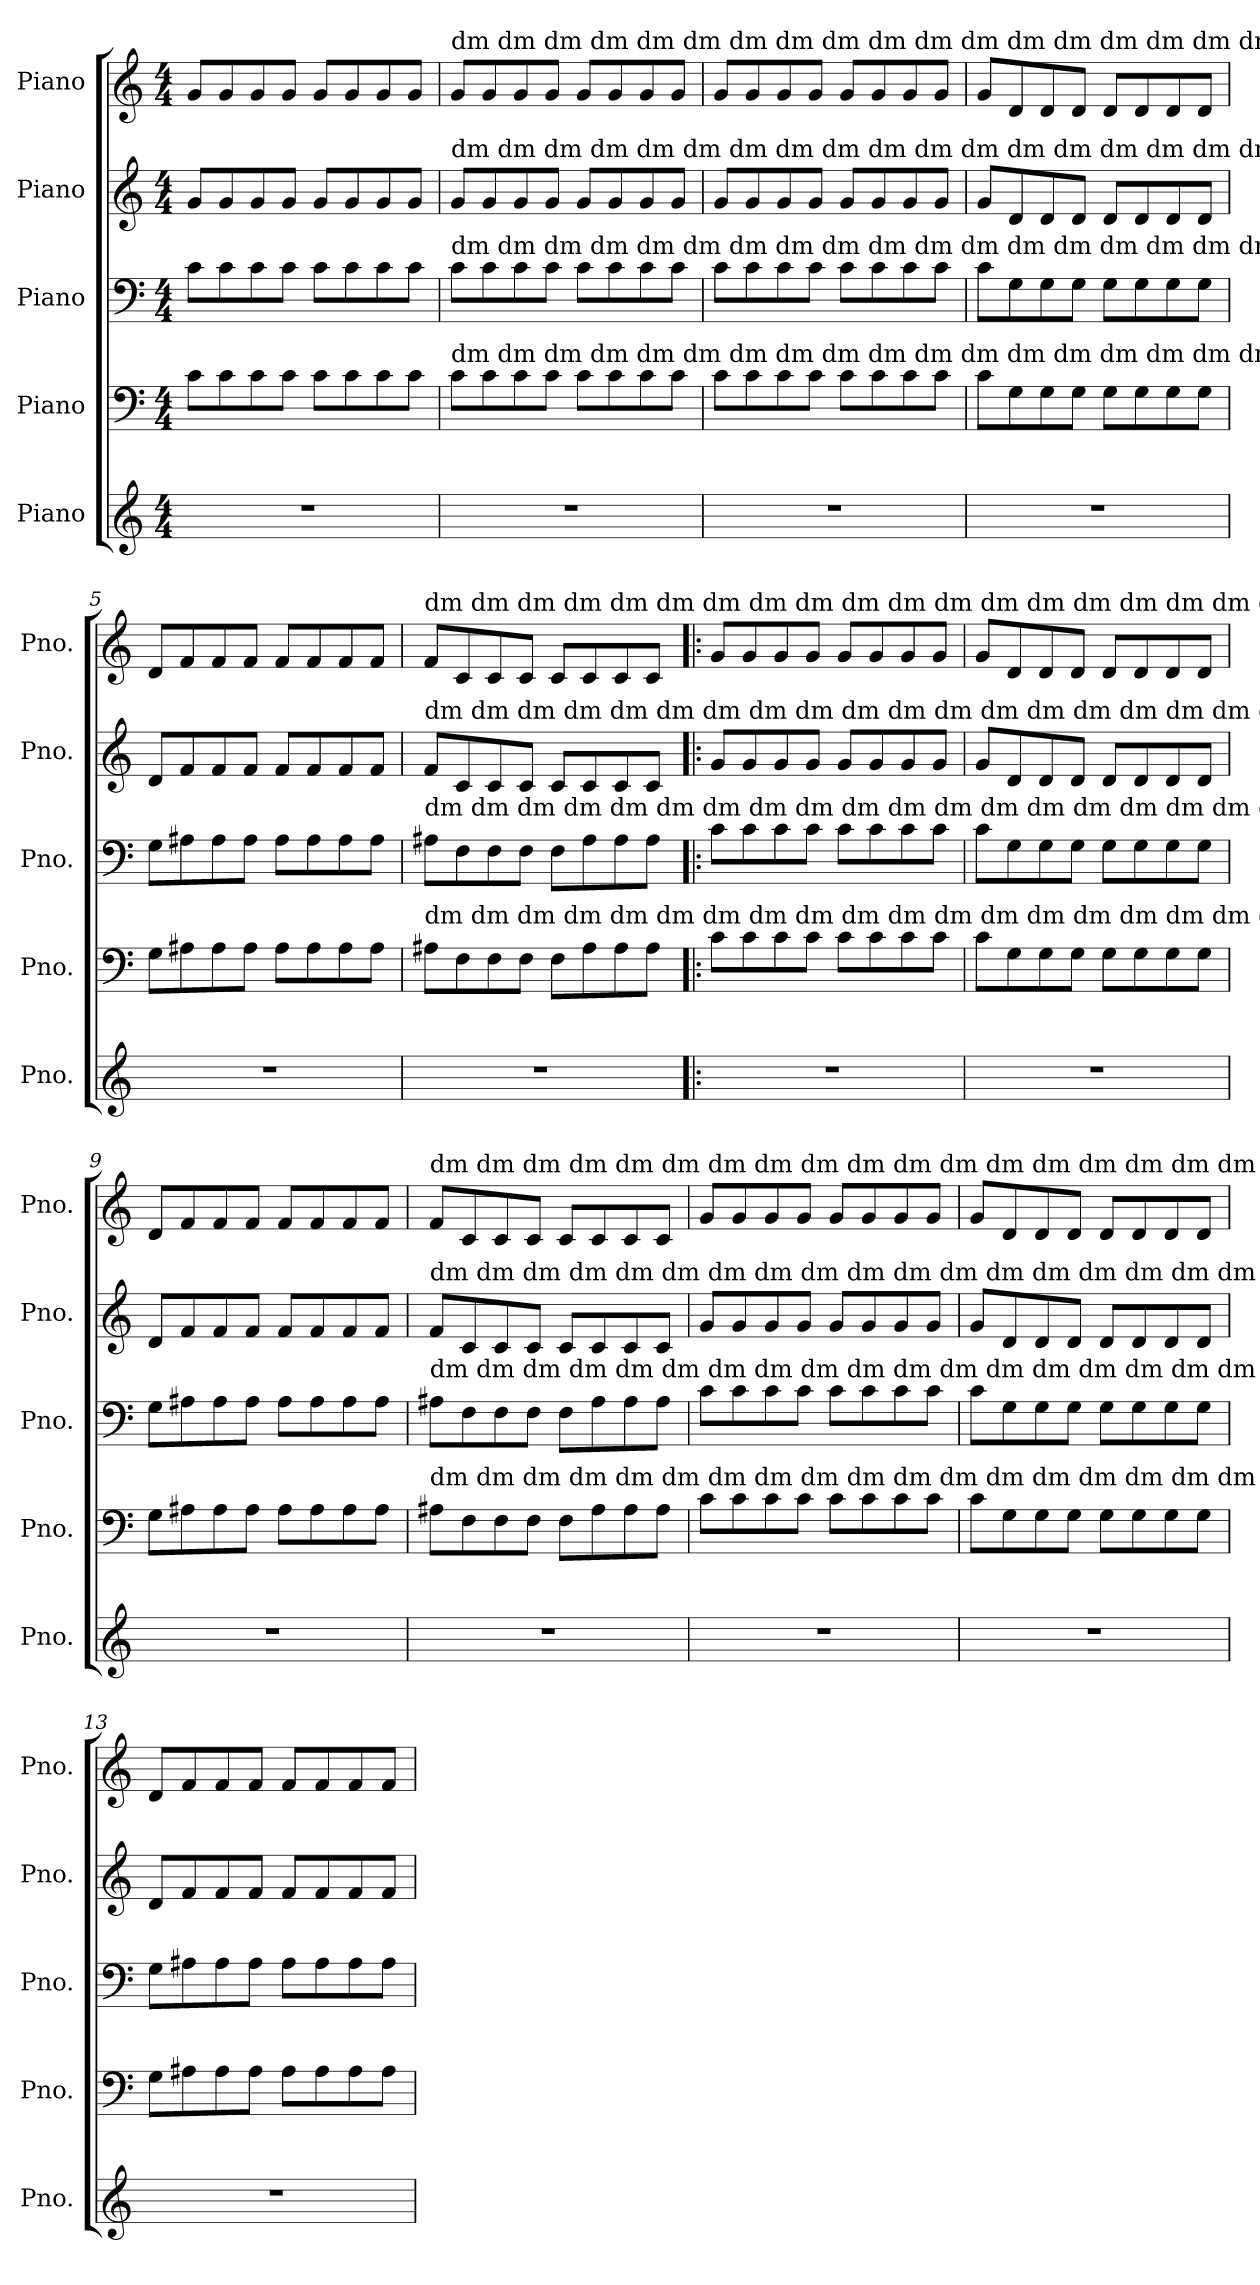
**kern	**kern	**kern	**kern	**kern
*part5	*part4	*part3	*part2	*part1
*staff5	*staff4	*staff3	*staff2	*staff1
*I"Piano	*I"Piano	*I"Piano	*I"Piano	*I"Piano
*I'Pno.	*I'Pno.	*I'Pno.	*I'Pno.	*I'Pno.
*clefG2	*clefF4	*clefF4	*clefG2	*clefG2
*k[]	*k[]	*k[]	*k[]	*k[]
*M4/4	*M4/4	*M4/4	*M4/4	*M4/4
=1	=1	=1	=1	=1
1r	8c\L	8c\L	8g/L	8g/L
.	8c\	8c\	8g/	8g/
.	8c\	8c\	8g/	8g/
.	8c\J	8c\J	8g/J	8g/J
.	8c\L	8c\L	8g/L	8g/L
.	8c\	8c\	8g/	8g/
.	8c\	8c\	8g/	8g/
.	8c\J	8c\J	8g/J	8g/J
=2	=2	=2	=2	=2
*	*	*	*	*MM100
!	!	!	!	!LO:TX:a:t=dm dm dm dm  dm dm dm dm   dm dm dm dm   dm dm dm dm     dm dm dm dm dm dm dm  dm dm dm dm dm dm dm
!	!	!	!LO:TX:a:t=dm dm dm dm dm dm dm dm    dm   dm  dm dm  dm dm dm dm    dm dm dm dm dm dm dm   dm dm dm dm   dm dm dm	!
!	!	!LO:TX:a:t=dm dm dm dm dm  dm dm dm      dm  dm dm dm   dm dm dm          dm dm dm   dm dm dm     dm dm dm dm dm dm dm	!	!
!	!LO:TX:a:t=dm dm dm dm dm  dm dm dm     dm dm dm dm   dm dm dm dm     dm dm dm   dm dm dm    dm dm dm dm dm dm dm	!	!	!
1r	8c\L	8c\L	8g/L	8g/L
.	8c\	8c\	8g/	8g/
.	8c\	8c\	8g/	8g/
.	8c\J	8c\J	8g/J	8g/J
.	8c\L	8c\L	8g/L	8g/L
.	8c\	8c\	8g/	8g/
.	8c\	8c\	8g/	8g/
.	8c\J	8c\J	8g/J	8g/J
=3	=3	=3	=3	=3
1r	8c\L	8c\L	8g/L	8g/L
.	8c\	8c\	8g/	8g/
.	8c\	8c\	8g/	8g/
.	8c\J	8c\J	8g/J	8g/J
.	8c\L	8c\L	8g/L	8g/L
.	8c\	8c\	8g/	8g/
.	8c\	8c\	8g/	8g/
.	8c\J	8c\J	8g/J	8g/J
=4	=4	=4	=4	=4
1r	8c\L	8c\L	8g/L	8g/L
.	8G\	8G\	8d/	8d/
.	8G\	8G\	8d/	8d/
.	8G\J	8G\J	8d/J	8d/J
.	8G\L	8G\L	8d/L	8d/L
.	8G\	8G\	8d/	8d/
.	8G\	8G\	8d/	8d/
.	8G\J	8G\J	8d/J	8d/J
!!LO:LB:g=z
=5	=5	=5	=5	=5
1r	8G\L	8G\L	8d/L	8d/L
.	8A#X\	8A#X\	8f/	8f/
.	8A#\	8A#\	8f/	8f/
.	8A#\J	8A#\J	8f/J	8f/J
.	8A#\L	8A#\L	8f/L	8f/L
.	8A#\	8A#\	8f/	8f/
.	8A#\	8A#\	8f/	8f/
.	8A#\J	8A#\J	8f/J	8f/J
=6	=6	=6	=6	=6
!	!	!	!	!LO:TX:a:t=dm  dm dm dm dm dm dm dm        dm dm dm dm   dm dm dm dm    dm dm dm dm dm dm dm     dm dm dm dm dm dm dm
!	!	!	!LO:TX:a:t=dm  dm dm dm   dm dm dm dm      dm dm dm dm    dm dm dm dm    dm dm dm dm dm dm dm   dm dm dm dm dm dm dm	!
!	!	!LO:TX:a:t=dm dm dm dm dm dm  dm dm        dm dm dm dm   dm dm dm dm      dm dm dm dm dm dm dm   dm dm dm dm dm dm dm	!	!
!	!LO:TX:a:t=dm dm   dm dm  dm dm dm           dm dm dm dm    dm dm dm dm     dm dm dm    dm dm dm dm dm dm dm dm dm dm dm	!	!	!
1r	8A#X\L	8A#X\L	8f/L	8f/L
.	8F\	8F\	8c/	8c/
.	8F\	8F\	8c/	8c/
.	8F\J	8F\J	8c/J	8c/J
.	8F\L	8F\L	8c/L	8c/L
.	8A#\	8A#\	8c/	8c/
.	8A#\	8A#\	8c/	8c/
.	8A#\J	8A#\J	8c/J	8c/J
=7!|:	=7!|:	=7!|:	=7!|:	=7!|:
1r	8c\L	8c\L	8g/L	8g/L
.	8c\	8c\	8g/	8g/
.	8c\	8c\	8g/	8g/
.	8c\J	8c\J	8g/J	8g/J
.	8c\L	8c\L	8g/L	8g/L
.	8c\	8c\	8g/	8g/
.	8c\	8c\	8g/	8g/
.	8c\J	8c\J	8g/J	8g/J
=8	=8	=8	=8	=8
1r	8c\L	8c\L	8g/L	8g/L
.	8G\	8G\	8d/	8d/
.	8G\	8G\	8d/	8d/
.	8G\J	8G\J	8d/J	8d/J
.	8G\L	8G\L	8d/L	8d/L
.	8G\	8G\	8d/	8d/
.	8G\	8G\	8d/	8d/
.	8G\J	8G\J	8d/J	8d/J
!!LO:PB:g=z
=9	=9	=9	=9	=9
1r	8G\L	8G\L	8d/L	8d/L
.	8A#X\	8A#X\	8f/	8f/
.	8A#\	8A#\	8f/	8f/
.	8A#\J	8A#\J	8f/J	8f/J
.	8A#\L	8A#\L	8f/L	8f/L
.	8A#\	8A#\	8f/	8f/
.	8A#\	8A#\	8f/	8f/
.	8A#\J	8A#\J	8f/J	8f/J
=10	=10	=10	=10	=10
!	!	!	!	!LO:TX:a:t=dm dm dm dm dm dm dm dm dm dm dm dm dm dm dm dm dm dm dm dm dm dm dm dm dm dm dm dm dm dm dm dm dm
!	!	!	!LO:TX:a:t=dm dm dm dm dm dm dm dm dm dm dm dm dm dm dm dm dm dm dm dm dm dm dm dm dm dm dm dm dm dm dm dm dm	!
!	!	!LO:TX:a:t=dm dm dm dm dm dm dm dm dm dm dm dm dm dm dm dm dm dm dm dm dm dm dm dm dm dm dm dm dm dm dm dm dm	!	!
!	!LO:TX:a:t=dm dm dm dm dm dm dm dm dm dm dm dm dm dm dm dm dm dm dm dm dm dm dm dm dm dm dm dm dm dm dm dm dm	!	!	!
1r	8A#X\L	8A#X\L	8f/L	8f/L
.	8F\	8F\	8c/	8c/
.	8F\	8F\	8c/	8c/
.	8F\J	8F\J	8c/J	8c/J
.	8F\L	8F\L	8c/L	8c/L
.	8A#\	8A#\	8c/	8c/
.	8A#\	8A#\	8c/	8c/
.	8A#\J	8A#\J	8c/J	8c/J
=11	=11	=11	=11	=11
1r	8c\L	8c\L	8g/L	8g/L
.	8c\	8c\	8g/	8g/
.	8c\	8c\	8g/	8g/
.	8c\J	8c\J	8g/J	8g/J
.	8c\L	8c\L	8g/L	8g/L
.	8c\	8c\	8g/	8g/
.	8c\	8c\	8g/	8g/
.	8c\J	8c\J	8g/J	8g/J
=12	=12	=12	=12	=12
1r	8c\L	8c\L	8g/L	8g/L
.	8G\	8G\	8d/	8d/
.	8G\	8G\	8d/	8d/
.	8G\J	8G\J	8d/J	8d/J
.	8G\L	8G\L	8d/L	8d/L
.	8G\	8G\	8d/	8d/
.	8G\	8G\	8d/	8d/
.	8G\J	8G\J	8d/J	8d/J
!!LO:LB:g=z
=13	=13	=13	=13	=13
1r	8G\L	8G\L	8d/L	8d/L
.	8A#X\	8A#X\	8f/	8f/
.	8A#\	8A#\	8f/	8f/
.	8A#\J	8A#\J	8f/J	8f/J
.	8A#\L	8A#\L	8f/L	8f/L
.	8A#\	8A#\	8f/	8f/
.	8A#\	8A#\	8f/	8f/
.	8A#\J	8A#\J	8f/J	8f/J
=	=	=	=	=
*-	*-	*-	*-	*-
